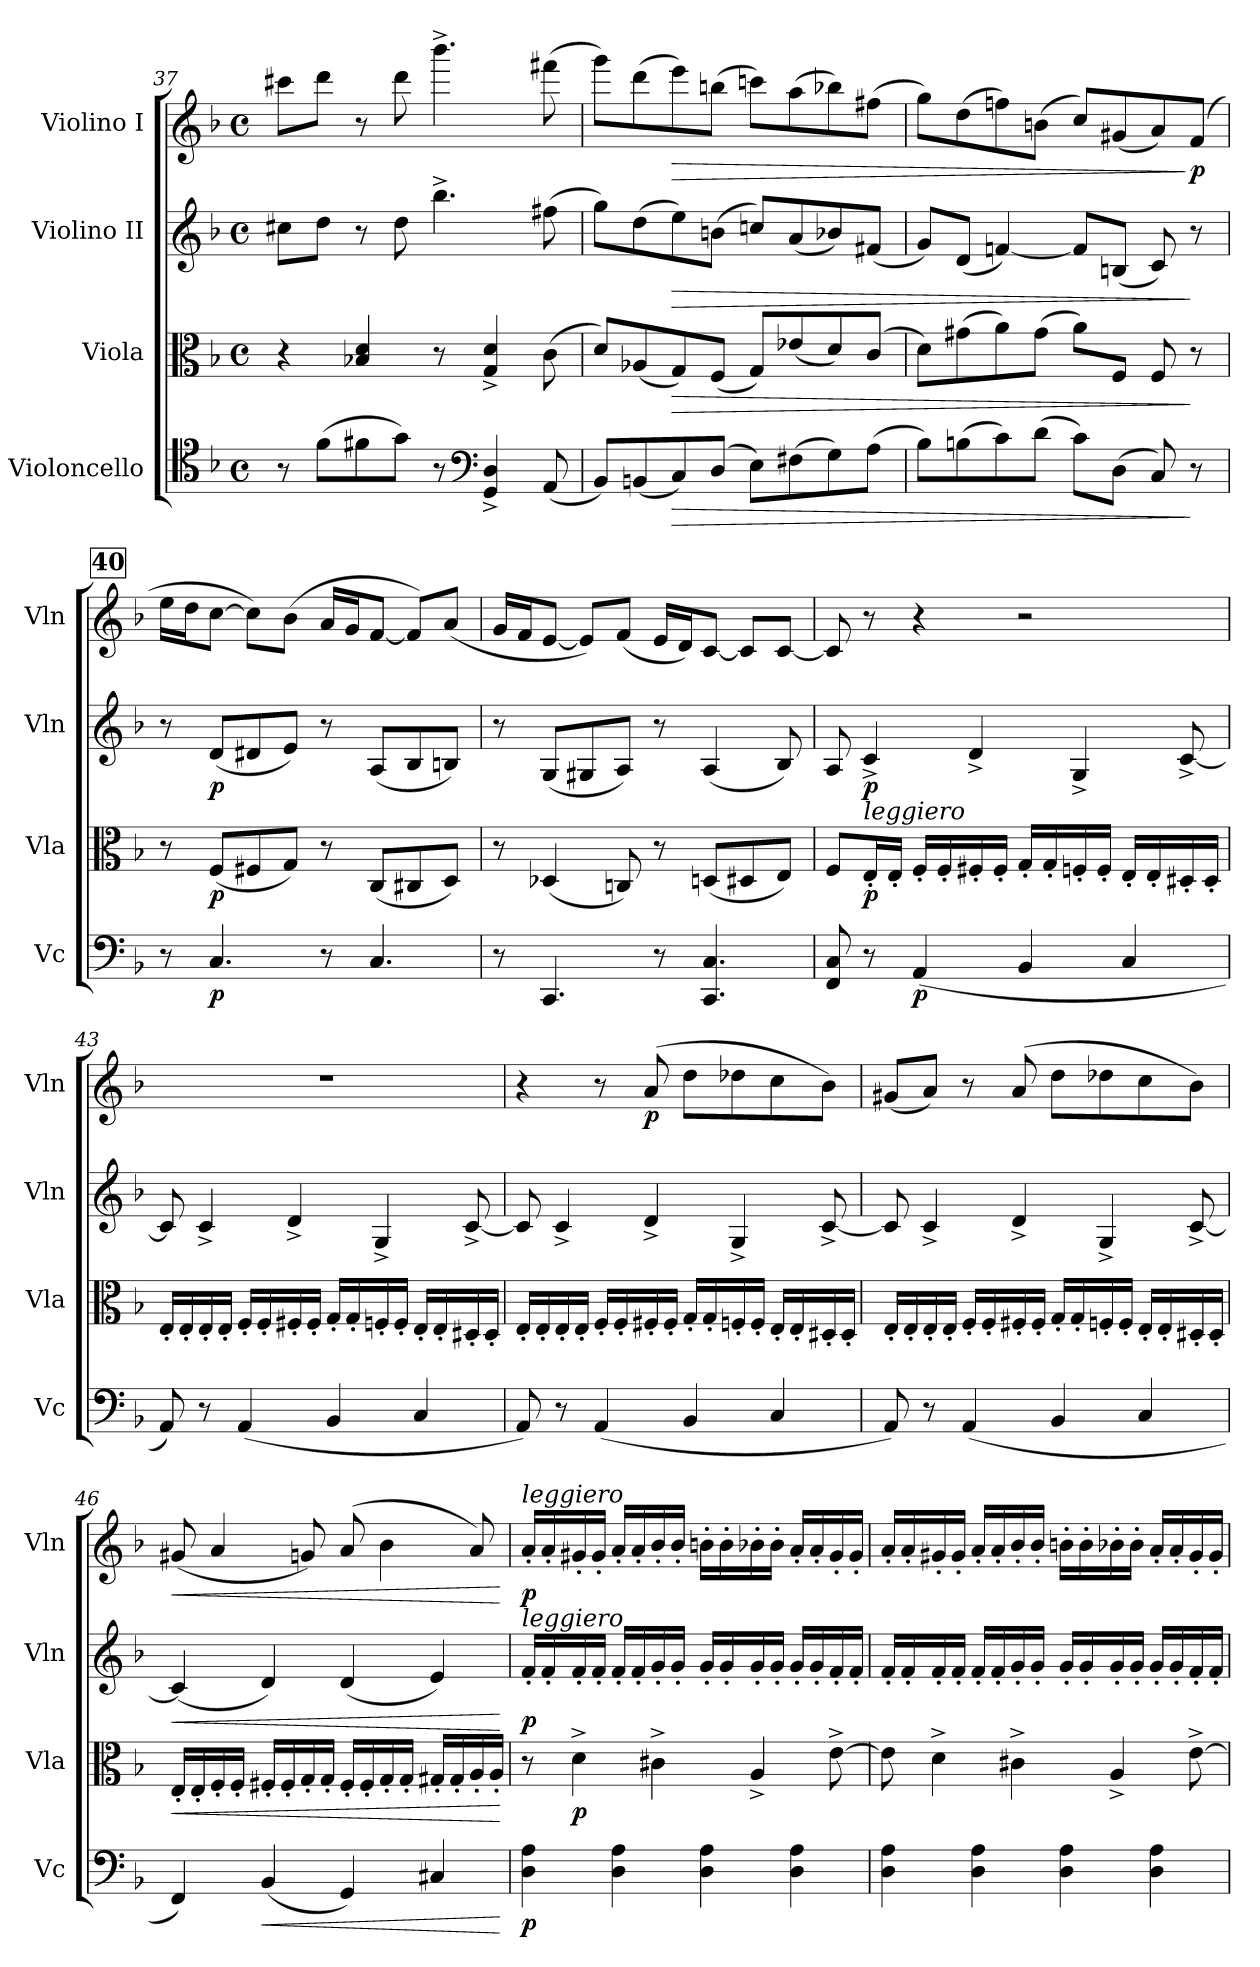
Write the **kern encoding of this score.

**kern	**dynam	**kern	**dynam	**kern	**dynam	**kern	**dynam
*part4	*part4	*part3	*part3	*part2	*part2	*part1	*part1
*staff4	*staff4	*staff3	*staff3	*staff2	*staff2	*staff1	*staff1
*I"Violoncello	*	*I"Viola	*	*I"Violino II	*	*I"Violino I	*
*I'Vc	*	*I'Vla	*	*I'Vln	*	*I'Vln	*
!!LO:PB:g=z
*clefC4	*	*clefC3	*	*clefG2	*	*clefG2	*
*k[b-]	*	*k[b-]	*	*k[b-]	*	*k[b-]	*
*M4/4	*	*M4/4	*	*M4/4	*	*M4/4	*
*met(c)	*	*met(c)	*	*met(c)	*	*met(c)	*
=37	=37	=37	=37	=37	=37	=37	=37
8r	.	4r	.	8cc#X\L	.	8ccc#X\L	.
(8f\L	.	.	.	8dd\J	.	8ddd\J	.
8f#X\	.	4B-X/ 4d/	.	8r	.	8r	.
8g\J)	.	.	.	8dd\	.	8ddd\	.
8r	.	8r	.	4.bb-^\	.	4.bbb-^\	.
*clefF4	*	*	*	*	*	*	*
4GG/^ 4D/^	.	4G/^ 4d/^	.	.	.	.	.
(8AA/	.	(8c\	.	(8ff#X\	.	(8fff#X\	.
=38	=38	=38	=38	=38	=38	=38	=38
8BB-/L)	.	8d/L)	.	8gg\L)	.	8ggg\L)	.
(8BBn/	.	(8A-X/	.	(8dd\	.	(8ddd\	.
!	!LO:HP:b	!	!LO:HP:b	!	!LO:HP:b	!	!LO:HP:b
8C/)	>	8G/)	>	8ee\)	>	8eee\)	>
(8D/J	.	(8F/J	.	(8bn\J	.	(8bbn\J	.
8E\L)	.	8G/L)	.	8ccn/L)	.	8cccn\L)	.
(8F#X\	.	(8e-X/	.	(8a/	.	(8aa\	.
8G\)	.	8d/)	.	8b-X/)	.	8bb-X\)	.
(8A\J	.	(8c/J	.	(8f#X/J	.	(8ff#X\J	.
=39	=39	=39	=39	=39	=39	=39	=39
8B-\L)	.	8d\L)	.	8g/L)	.	8gg\L)	.
(8Bn\	.	(8g#X\	.	(8d/J	.	(8dd\	.
8c\)	.	8a\)	.	[4fn/)	.	8ffn\)	.
(8d\J	.	(8g#\J	.	.	.	(8bn\J	.
8c\L)	.	8a\L)	.	8f/L]	.	8cc/L)	.
(8D\J	.	8F/J	.	(8Bn/J	.	(8g#X/	.
8C/)	.	8F/	.	8c/)	.	8a/)	.
!	!	!	!	!	!	!	!LO:DY:n=1:b
8r	]	8r	]	8r	]	(>8f/J	] p
!!LO:REH:place=s1:a:B:fs=14:t=40
=40	=40	=40	=40	=40	=40	=40	=40
8r	.	8r	.	8r	.	16ee\LL	.
.	.	.	.	.	.	16dd\J	.
!	!LO:DY:b	!	!LO:DY:b	!	!LO:DY:b	!	!
4.C/	p	(8F/L	p	(8d/L	p	[8cc\J	.
.	.	8F#X/	.	8d#X/	.	8cc\L])	.
.	.	8G/J)	.	8e/J)	.	(8b-\J	.
8r	.	8r	.	8r	.	16a/LL	.
.	.	.	.	.	.	16g/J	.
4.C/	.	(8C/L	.	(8A/L	.	[8f/J	.
.	.	8C#X/	.	8B-/	.	8f/L])	.
.	.	8D/J)	.	8Bn/J)	.	(8a/J	.
=41	=41	=41	=41	=41	=41	=41	=41
8r	.	8r	.	8r	.	16g/LL	.
.	.	.	.	.	.	16f/J	.
4.CC/	.	(4D-X/	.	(8G/L	.	[8e/J	.
.	.	.	.	8G#X/	.	8e/L])	.
.	.	8Cn/)	.	8A/J)	.	(8f/J	.
8r	.	8r	.	8r	.	16e/LL	.
.	.	.	.	.	.	16d/J)	.
4.CC/ 4.C/	.	(8Dn/L	.	(4A/	.	[8c/J	.
.	.	8D#X/	.	.	.	8c/L]	.
.	.	8E/J)	.	8B-/)	.	[8c/J	.
!!LO:LB:g=z
=42	=42	=42	=42	=42	=42	=42	=42
8FF/ 8C/	.	8F/L	.	8A/	.	8c/]	.
!	!	!LO:TX:a:i:t=leggiero	!	!	!	!	!
!	!	!	!LO:DY:b	!	!LO:DY:b	!	!
8r	.	16E'/L	p	4c^/	p	8r	.
.	.	16E'/JJ	.	.	.	.	.
!	!LO:DY:b	!	!	!	!	!	!
(4AA/	p	16F'/LL	.	.	.	4r	.
.	.	16F'/	.	.	.	.	.
.	.	16F#X'/	.	4d^/	.	.	.
.	.	16F#'/JJ	.	.	.	.	.
4BB-/	.	16G'/LL	.	.	.	2r	.
.	.	16G'/	.	.	.	.	.
.	.	16Fn'/	.	4G^/	.	.	.
.	.	16F'/JJ	.	.	.	.	.
4C/	.	16E'/LL	.	.	.	.	.
.	.	16E'/	.	.	.	.	.
.	.	16D#X'/	.	[8c^/	.	.	.
.	.	16D#'/JJ	.	.	.	.	.
=43	=43	=43	=43	=43	=43	=43	=43
8AA/)	.	16E'/LL	.	8c/]	.	1r	.
.	.	16E'/	.	.	.	.	.
8r	.	16E'/	.	4c^/	.	.	.
.	.	16E'/JJ	.	.	.	.	.
(4AA/	.	16F'/LL	.	.	.	.	.
.	.	16F'/	.	.	.	.	.
.	.	16F#X'/	.	4d^/	.	.	.
.	.	16F#'/JJ	.	.	.	.	.
4BB-/	.	16G'/LL	.	.	.	.	.
.	.	16G'/	.	.	.	.	.
.	.	16Fn'/	.	4G^/	.	.	.
.	.	16F'/JJ	.	.	.	.	.
4C/	.	16E'/LL	.	.	.	.	.
.	.	16E'/	.	.	.	.	.
.	.	16D#X'/	.	[8c^/	.	.	.
.	.	16D#'/JJ	.	.	.	.	.
=44	=44	=44	=44	=44	=44	=44	=44
8AA/)	.	16E'/LL	.	8c/]	.	4r	.
.	.	16E'/	.	.	.	.	.
8r	.	16E'/	.	4c^/	.	.	.
.	.	16E'/JJ	.	.	.	.	.
(4AA/	.	16F'/LL	.	.	.	8r	.
.	.	16F'/	.	.	.	.	.
!	!	!	!	!	!	!	!LO:DY:b
.	.	16F#X'/	.	4d^/	.	(8a/	p
.	.	16F#'/JJ	.	.	.	.	.
4BB-/	.	16G'/LL	.	.	.	8dd\L	.
.	.	16G'/	.	.	.	.	.
.	.	16Fn'/	.	4G^/	.	8dd-X\	.
.	.	16F'/JJ	.	.	.	.	.
4C/	.	16E'/LL	.	.	.	8cc\	.
.	.	16E'/	.	.	.	.	.
.	.	16D#X'/	.	[8c^/	.	8b-\J)	.
.	.	16D#'/JJ	.	.	.	.	.
!!LO:LB:g=z
=45	=45	=45	=45	=45	=45	=45	=45
8AA/)	.	16E'/LL	.	8c/]	.	(8g#X/L	.
.	.	16E'/	.	.	.	.	.
8r	.	16E'/	.	4c^/	.	8a/J)	.
.	.	16E'/JJ	.	.	.	.	.
(4AA/	.	16F'/LL	.	.	.	8r	.
.	.	16F'/	.	.	.	.	.
.	.	16F#X'/	.	4d^/	.	(8a/	.
.	.	16F#'/JJ	.	.	.	.	.
4BB-/	.	16G'/LL	.	.	.	8dd\L	.
.	.	16G'/	.	.	.	.	.
.	.	16Fn'/	.	4G^/	.	8dd-X\	.
.	.	16F'/JJ	.	.	.	.	.
4C/	.	16E'/LL	.	.	.	8cc\	.
.	.	16E'/	.	.	.	.	.
.	.	16D#X'/	.	[8c^/	.	8b-\J)	.
.	.	16D#'/JJ	.	.	.	.	.
=46	=46	=46	=46	=46	=46	=46	=46
!	!	!	!LO:HP:b	!	!LO:HP:b	!	!LO:HP:b
4FF/)	.	16E'/LL	<	(4c/]	<	(8g#X/	<
.	.	16E'/	.	.	.	.	.
.	.	16F'/	.	.	.	4a/	.
.	.	16F'/JJ	.	.	.	.	.
!	!LO:HP:b	!	!	!	!	!	!
(4BB-/	<	16F#X'/LL	.	4d/)	.	.	.
.	.	16F#'/	.	.	.	.	.
.	.	16G'/	.	.	.	8gn/)	.
.	.	16G'/JJ	.	.	.	.	.
4GG/)	.	16F#'/LL	.	(4d/	.	(8a/	.
.	.	16F#'/	.	.	.	.	.
.	.	16G'/	.	.	.	4b-\	.
.	.	16G'/JJ	.	.	.	.	.
4C#X/	.	16G#X'/LL	.	4e/)	.	.	.
.	.	16G#'/	.	.	.	.	.
.	.	16A'/	.	.	.	8a/)	.
.	.	16A'/JJ	.	.	.	.	.
.	[	.	[	.	[	.	[
=47	=47	=47	=47	=47	=47	=47	=47
!	!	!	!	!	!	!LO:TX:a:i:t=leggiero	!
!	!	!	!	!LO:TX:a:i:t=leggiero	!	!	!
!	!LO:DY:b	!	!	!	!LO:DY:b	!	!LO:DY:b
4D\ 4A\	p	8r	.	16f'/LL	p	16a'/LL	p
.	.	.	.	16f'/	.	16a'/	.
!	!	!	!LO:DY:b	!	!	!	!
.	.	4d^\	p	16f'/	.	16g#X'/	.
.	.	.	.	16f'/JJ	.	16g#'/JJ	.
4D\ 4A\	.	.	.	16f'/LL	.	16a'/LL	.
.	.	.	.	16f'/	.	16a'/	.
.	.	4c#X^\	.	16g'/	.	16b-'/	.
.	.	.	.	16g'/JJ	.	16b-'/JJ	.
4D\ 4A\	.	.	.	16g'/LL	.	16bn'\LL	.
.	.	.	.	16g'/	.	16b'\	.
.	.	4A^/	.	16g'/	.	16b-X'\	.
.	.	.	.	16g'/JJ	.	16b-'\JJ	.
4D\ 4A\	.	.	.	16g'/LL	.	16a'/LL	.
.	.	.	.	16g'/	.	16a'/	.
.	.	[8e^\	.	16f'/	.	16g#'/	.
.	.	.	.	16f'/JJ	.	16g#'/JJ	.
!!LO:LB:g=z
=48	=48	=48	=48	=48	=48	=48	=48
4D\ 4A\	.	8e\]	.	16f'/LL	.	16a'/LL	.
.	.	.	.	16f'/	.	16a'/	.
.	.	4d^\	.	16f'/	.	16g#X'/	.
.	.	.	.	16f'/JJ	.	16g#'/JJ	.
4D\ 4A\	.	.	.	16f'/LL	.	16a'/LL	.
.	.	.	.	16f'/	.	16a'/	.
.	.	4c#X^\	.	16g'/	.	16b-'/	.
.	.	.	.	16g'/JJ	.	16b-'/JJ	.
4D\ 4A\	.	.	.	16g'/LL	.	16bn'\LL	.
.	.	.	.	16g'/	.	16b'\	.
.	.	4A^/	.	16g'/	.	16b-X'\	.
.	.	.	.	16g'/JJ	.	16b-'\JJ	.
4D\ 4A\	.	.	.	16g'/LL	.	16a'/LL	.
.	.	.	.	16g'/	.	16a'/	.
.	.	[8e^\	.	16f'/	.	16g#'/	.
.	.	.	.	16f'/JJ	.	16g#'/JJ	.
=	=	=	=	=	=	=	=
*-	*-	*-	*-	*-	*-	*-	*-
